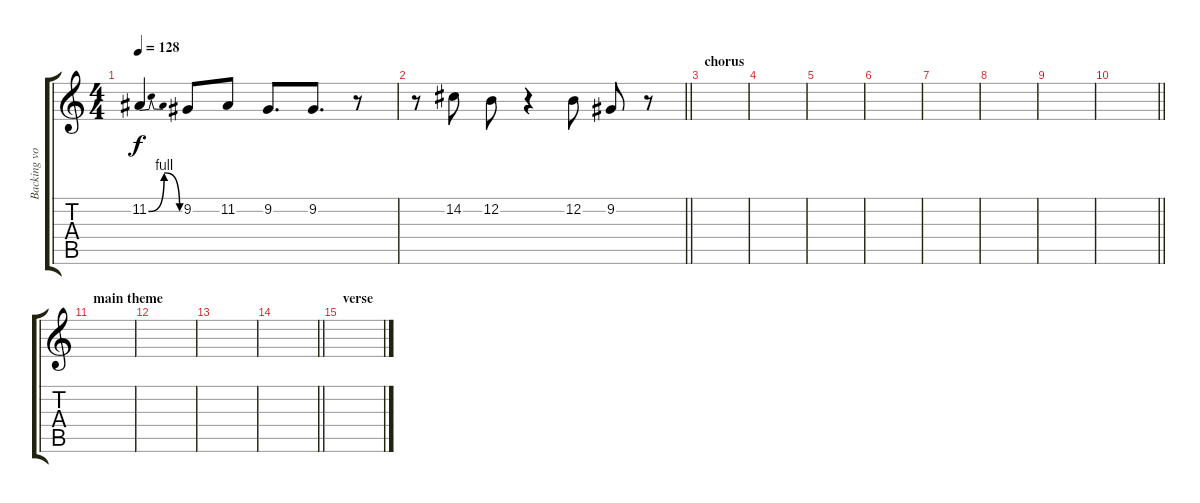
\track ("Backing vocals" "Backing vo") {instrument piccolo}
\staff {score tabs}
\tuning (E4 B3 G3 D3 A2 E2) {hide}
\ts (4 4)
\tempo 128
\clef g2
\ks c
11.2{be (bendrelease 0 0 30 4 30 4 60 0)}.4{dy f} 9.2.8 11.2.8 9.2.8{d} 9.2.8{d} r.8 |
\barLineRight lightlight
r.8 14.2.8 12.2.8 r.4 12.2.8 9.2.8 r.8 |
\section ("" "chorus")
|
|
|
|
|
|
|
\barLineRight lightlight
|
\section ("" "main theme")
|
|
|
\barLineRight lightlight
|
\section ("" "verse")
